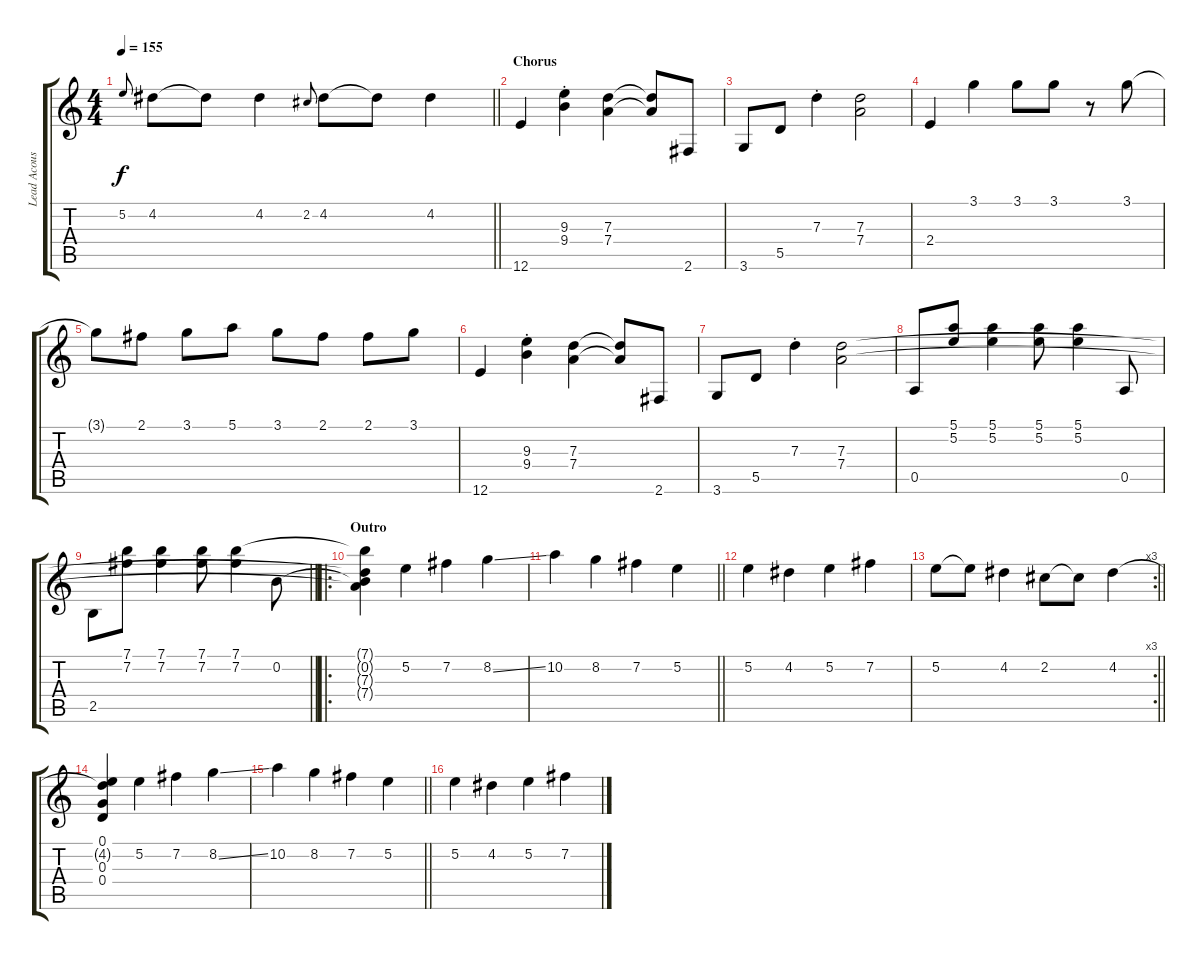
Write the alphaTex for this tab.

\track ("Lead Acoustic" "Lead Acous") {instrument acousticguitarsteel}
\staff {score tabs}
\tuning (E4 B3 G3 D3 A2 E2) {hide}
\ts (4 4)
\tempo 155
\clef g2
\barLineRight lightlight
\ks c
5.2.8{gr onbeat dy f} 4.2.8 4.2{t}.8 4.2.4 2.2.8{gr onbeat} 4.2.8 4.2{t}.8 4.2.4 |
\section ("" "Chorus")
12.6.4 (9.3{st} 9.4).4 (7.3 7.4).4 (7.3{t} 7.4{t}).8 2.6.8 |
3.6.8 5.5.8 7.3{st}.4 (7.3 7.4).2 |
2.4.4 3.1.4 3.1.8 3.1.8 r.8 3.1.8 |
3.1{t}.8 2.1.8 3.1.8 5.1.8 3.1.8 2.1.8 2.1.8 3.1.8 |
12.6.4 (9.3{st} 9.4).4 (7.3 7.4).4 (7.3{t} 7.4{t}).8 2.6.8 |
3.6.8 5.5.8 7.3{st}.4 (7.3 7.4).2 |
0.5.8 (5.1 5.2).8 (5.1 5.2).4 (5.1 5.2).8 (5.1 5.2).4 0.5.8 |
\barLineRight lightlight
2.5.8 (7.1 7.2).8 (7.1 7.2).4 (7.1 7.2).8 (7.1 7.2).4 0.2.8 |
\ro
\section ("" "Outro")
(7.1{t} 0.2{t} 7.3{t} 7.4{t}).4 5.2.4 7.2.4 8.2{ss}.4 |
\barLineRight lightlight
10.2.4 8.2.4 7.2.4 5.2.4 |
5.2.4 4.2.4 5.2.4 7.2.4 |
\rc 3
\barLineRight lightlight
5.2.8 5.2{t}.8 4.2.4 2.2.8 2.2{t}.8 4.2.4 |
(0.1 4.2{t} 0.3 0.4).4 5.2.4{volume 0} 7.2.4 8.2{ss}.4 |
\barLineRight lightlight
10.2.4 8.2.4 7.2.4 5.2.4 |
5.2.4 4.2.4 5.2.4 7.2.4
